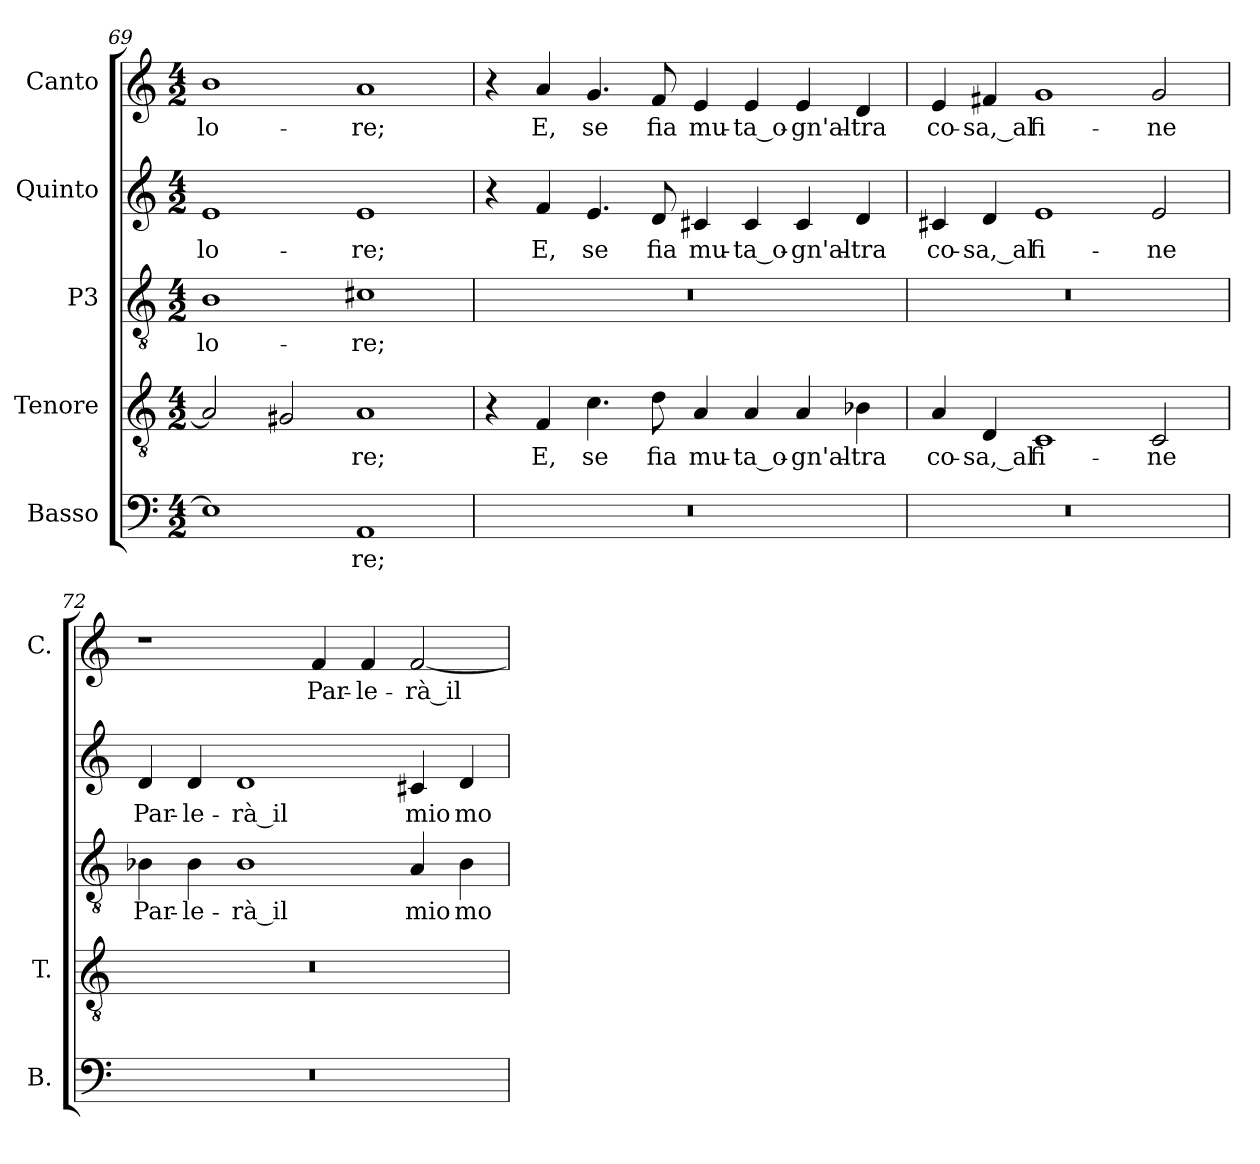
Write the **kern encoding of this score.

**kern	**text	**kern	**text	**kern	**text	**kern	**text	**kern	**text
*part5	*part5	*part4	*part4	*part3	*part3	*part2	*part2	*part1	*part1
*staff5	*staff5	*staff4	*staff4	*staff3	*staff3	*staff2	*staff2	*staff1	*staff1
*I"Basso	*	*I"Tenore	*	*I"P3	*	*I"Quinto	*	*I"Canto	*
*I'B.	*	*I'T.	*	*	*	*	*	*I'C.	*
*clefF4	*	*clefGv2	*	*clefGv2	*	*clefG2	*	*clefG2	*
*	*	*ITrd7c12	*	*ITrd7c12	*	*	*	*	*
*k[]	*	*k[]	*	*k[]	*	*k[]	*	*k[]	*
*C:	*	*C:	*	*C:	*	*C:	*	*C:	*
*M4/2	*	*M4/2	*	*M4/2	*	*M4/2	*	*M4/2	*
=69	=69	=69	=69	=69	=69	=69	=69	=69	=69
!	!	!	!	!	!LO:LY:b:color=#000000	!	!	!	!
!	!	!	!	!	!	!	!LO:LY:b:color=#000000	!	!
!	!	!	!	!	!	!	!	!	!LO:LY:b:color=#000000
1Ei]	.	2AAi/]	.	1BBi	-lo-	1ei	-lo-	1bi	-lo-
.	.	2GG#Xi/	.	.	.	.	.	.	.
!	!LO:LY:b:color=#000000	!	!	!	!	!	!	!	!
!	!	!	!LO:LY:b:color=#000000	!	!	!	!	!	!
!	!	!	!	!	!LO:LY:b:color=#000000	!	!	!	!
!	!	!	!	!	!	!	!LO:LY:b:color=#000000	!	!
!	!	!	!	!	!	!	!	!	!LO:LY:b:color=#000000
1AAi	-re;	1AAi	-re;	1C#Xi	-re;	1ei	-re;	1ai	-re;
!!LO:LB:g=z
=70	=70	=70	=70	=70	=70	=70	=70	=70	=70
!LO:N:vis=1	!	!	!	!LO:N:vis=1	!	!	!	!	!
0r	.	4r	.	0r	.	4r	.	4r	.
!	!	!	!LO:LY:b:color=#000000	!	!	!	!	!	!
!	!	!	!	!	!	!	!LO:LY:b:color=#000000	!	!
!	!	!	!	!	!	!	!	!	!LO:LY:b:color=#000000
.	.	4FFi/	E,	.	.	4fi/	E,	4ai/	E,
!	!	!	!LO:LY:b:color=#000000	!	!	!	!	!	!
!	!	!	!	!	!	!	!LO:LY:b:color=#000000	!	!
!	!	!	!	!	!	!	!	!	!LO:LY:b:color=#000000
.	.	4.Ci\	se	.	.	4.ei/	se	4.gi/	se
!	!	!	!LO:LY:b:color=#000000	!	!	!	!	!	!
!	!	!	!	!	!	!	!LO:LY:b:color=#000000	!	!
!	!	!	!	!	!	!	!	!	!LO:LY:b:color=#000000
.	.	8Di\	fia	.	.	8di/	fia	8fi/	fia
!	!	!	!LO:LY:b:color=#000000	!	!	!	!	!	!
!	!	!	!	!	!	!	!LO:LY:b:color=#000000	!	!
!	!	!	!	!	!	!	!	!	!LO:LY:b:color=#000000
.	.	4AAi/	mu-	.	.	4c#Xi/	mu-	4ei/	mu-
!	!	!	!LO:LY:b:color=#000000	!	!	!	!	!	!
!	!	!	!	!	!	!	!LO:LY:b:color=#000000	!	!
!	!	!	!	!	!	!	!	!	!LO:LY:b:color=#000000
.	.	4AAi/	-ta_o-	.	.	4c#i/	-ta_o-	4ei/	-ta_o-
!	!	!	!LO:LY:b:color=#000000	!	!	!	!	!	!
!	!	!	!	!	!	!	!LO:LY:b:color=#000000	!	!
!	!	!	!	!	!	!	!	!	!LO:LY:b:color=#000000
.	.	4AAi/	-gn'al-	.	.	4c#i/	-gn'al-	4ei/	-gn'al-
!	!	!	!LO:LY:b:color=#000000	!	!	!	!	!	!
!	!	!	!	!	!	!	!LO:LY:b:color=#000000	!	!
!	!	!	!	!	!	!	!	!	!LO:LY:b:color=#000000
.	.	4BB-Xi\	-tra	.	.	4di/	-tra	4di/	-tra
=71	=71	=71	=71	=71	=71	=71	=71	=71	=71
!LO:N:vis=1	!	!	!	!	!	!	!	!	!
!	!	!	!LO:LY:b:color=#000000	!LO:N:vis=1	!	!	!	!	!
!	!	!	!	!	!	!	!LO:LY:b:color=#000000	!	!
!	!	!	!	!	!	!	!	!	!LO:LY:b:color=#000000
0r	.	4AAi/	co-	0r	.	4c#Xi/	co-	4ei/	co-
!	!	!	!LO:LY:b:color=#000000	!	!	!	!	!	!
!	!	!	!	!	!	!	!LO:LY:b:color=#000000	!	!
!	!	!	!	!	!	!	!	!	!LO:LY:b:color=#000000
.	.	4DDi/	-sa,_al	.	.	4di/	-sa,_al	4f#Xi/	-sa,_al
!	!	!	!LO:LY:b:color=#000000	!	!	!	!	!	!
!	!	!	!	!	!	!	!LO:LY:b:color=#000000	!	!
!	!	!	!	!	!	!	!	!	!LO:LY:b:color=#000000
.	.	1CCi	fi-	.	.	1ei	fi-	1gi	fi-
!	!	!	!LO:LY:b:color=#000000	!	!	!	!	!	!
!	!	!	!	!	!	!	!LO:LY:b:color=#000000	!	!
!	!	!	!	!	!	!	!	!	!LO:LY:b:color=#000000
.	.	2CCi/	-ne	.	.	2ei/	-ne	2gi/	-ne
=72	=72	=72	=72	=72	=72	=72	=72	=72	=72
!LO:N:vis=1	!	!LO:N:vis=1	!	!	!	!	!	!	!
!	!	!	!	!	!LO:LY:b:color=#000000	!	!	!	!
!	!	!	!	!	!	!	!LO:LY:b:color=#000000	!	!
0r	.	0r	.	4BB-Xi\	Par-	4di/	Par-	1r	.
!	!	!	!	!	!LO:LY:b:color=#000000	!	!	!	!
!	!	!	!	!	!	!	!LO:LY:b:color=#000000	!	!
.	.	.	.	4BB-i\	-le-	4di/	-le-	.	.
!	!	!	!	!	!LO:LY:b:color=#000000	!	!	!	!
!	!	!	!	!	!	!	!LO:LY:b:color=#000000	!	!
.	.	.	.	1BB-i	-rà_il	1di	-rà_il	.	.
!	!	!	!	!	!	!	!	!	!LO:LY:b:color=#000000
.	.	.	.	.	.	.	.	4fi/	Par-
!	!	!	!	!	!	!	!	!	!LO:LY:b:color=#000000
.	.	.	.	.	.	.	.	4fi/	-le-
!	!	!	!	!	!LO:LY:b:color=#000000	!	!	!	!
!	!	!	!	!	!	!	!LO:LY:b:color=#000000	!	!
!	!	!	!	!	!	!	!	!	!LO:LY:b:color=#000000
.	.	.	.	4AAi/	mio	4c#Xi/	mio	[<2fi/	-rà_il
!	!	!	!	!	!LO:LY:b:color=#000000	!	!	!	!
!	!	!	!	!	!	!	!LO:LY:b:color=#000000	!	!
.	.	.	.	4BB-i\	mo-	4di/	mo-	.	.
=	=	=	=	=	=	=	=	=	=
*-	*-	*-	*-	*-	*-	*-	*-	*-	*-
